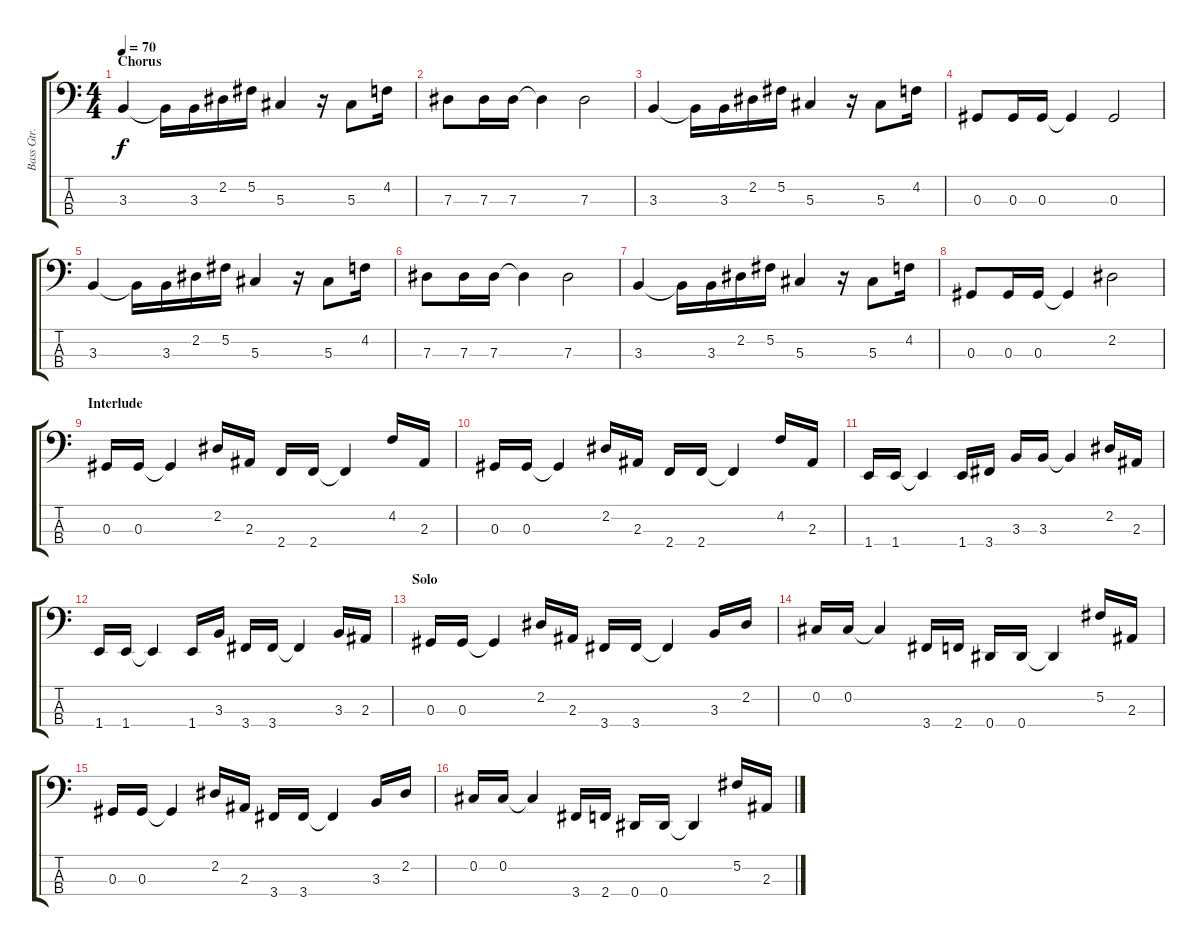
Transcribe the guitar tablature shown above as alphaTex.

\track ("Bass Gtr." "Bass Gtr.") {instrument electricbassfinger}
\staff {score tabs}
\tuning (Gb2 Db2 Ab1 Eb1) {hide}
\ts (4 4)
\section ("" "Chorus")
\tempo 70
\clef f4
\ks c
3.3.4{dy f} 3.3{t}.16 3.3.16 2.2.16 5.2.16 5.3.4 r.16 5.3.8 4.2.16 |
7.3.8 7.3.16 7.3.16 7.3{t}.4 7.3.2 |
3.3.4 3.3{t}.16 3.3.16 2.2.16 5.2.16 5.3.4 r.16 5.3.8 4.2.16 |
0.3.8 0.3.16 0.3.16 0.3{t}.4 0.3.2 |
3.3.4 3.3{t}.16 3.3.16 2.2.16 5.2.16 5.3.4 r.16 5.3.8 4.2.16 |
7.3.8 7.3.16 7.3.16 7.3{t}.4 7.3.2 |
3.3.4 3.3{t}.16 3.3.16 2.2.16 5.2.16 5.3.4 r.16 5.3.8 4.2.16 |
0.3.8 0.3.16 0.3.16 0.3{t}.4 2.2.2 |
\section ("" "Interlude")
0.3.16 0.3.16 0.3{t}.4 2.2.16 2.3.16 2.4.16 2.4.16 2.4{t}.4 4.2.16 2.3.16 |
0.3.16 0.3.16 0.3{t}.4 2.2.16 2.3.16 2.4.16 2.4.16 2.4{t}.4 4.2.16 2.3.16 |
1.4.16 1.4.16 1.4{t}.4 1.4.16 3.4.16 3.3.16 3.3.16 3.3{t}.4 2.2.16 2.3.16 |
1.4.16 1.4.16 1.4{t}.4 1.4.16 3.3.16 3.4.16 3.4.16 3.4{t}.4 3.3.16 2.3.16 |
\section ("" "Solo")
0.3.16 0.3.16 0.3{t}.4 2.2.16 2.3.16 3.4.16 3.4.16 3.4{t}.4 3.3.16 2.2.16 |
0.2.16 0.2.16 0.2{t}.4 3.4.16 2.4.16 0.4.16 0.4.16 0.4{t}.4 5.2.16 2.3.16 |
0.3.16 0.3.16 0.3{t}.4 2.2.16 2.3.16 3.4.16 3.4.16 3.4{t}.4 3.3.16 2.2.16 |
0.2.16 0.2.16 0.2{t}.4 3.4.16 2.4.16 0.4.16 0.4.16 0.4{t}.4 5.2.16 2.3.16
